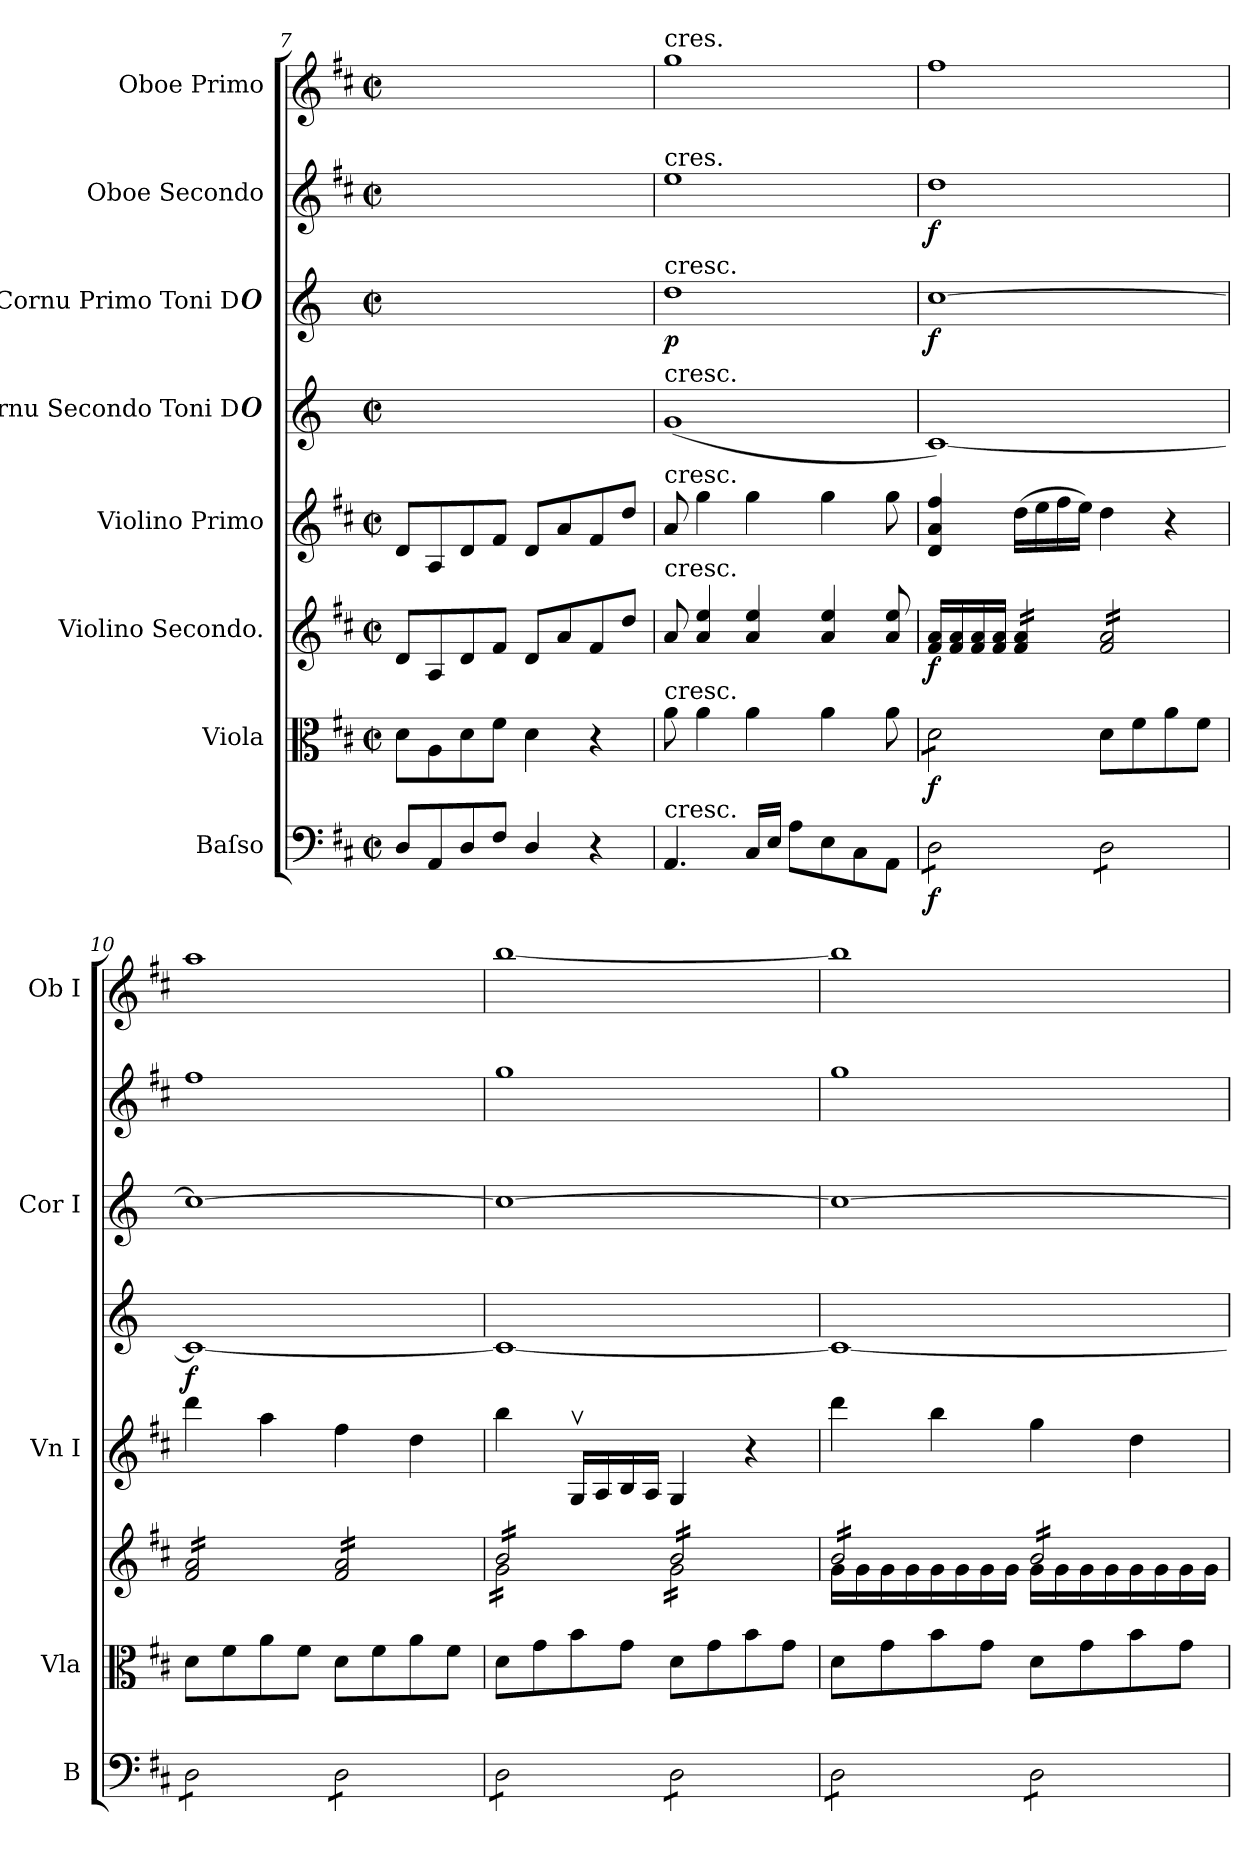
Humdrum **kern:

**kern	**dynam	**kern	**dynam	**kern	**dynam	**kern	**dynam	**kern	**dynam	**kern	**dynam	**kern	**dynam	**kern	**dynam
*part8	*part8	*part7	*part7	*part6	*part6	*part5	*part5	*part4	*part4	*part3	*part3	*part2	*part2	*part1	*part1
*staff8	*staff8	*staff7	*staff7	*staff6	*staff6	*staff5	*staff5	*staff4	*staff4	*staff3	*staff3	*staff2	*staff2	*staff1	*staff1
*I"Baſso	*	*I"Viola	*	*I"Violino Secondo.	*	*I"Violino Primo	*	*I"Cornu Secondo Toni D#	*	*I"Cornu Primo Toni D#	*	*I"Oboe Secondo	*	*I"Oboe Primo	*
*I'B	*	*I'Vla	*	*	*	*I'Vn I	*	*	*	*I'Cor I	*	*	*	*I'Ob I	*
*clefF4	*	*clefC3	*	*clefG2	*	*clefG2	*	*clefG2	*	*clefG2	*	*clefG2	*	*clefG2	*
*	*	*	*	*	*	*	*	*ITrd-1c-2	*	*ITrd-1c-2	*	*	*	*	*
*k[f#c#]	*	*k[f#c#]	*	*k[f#c#]	*	*k[f#c#]	*	*k[f#c#]	*	*k[f#c#]	*	*k[f#c#]	*	*k[f#c#]	*
*D:	*	*D:	*	*D:	*	*D:	*	*	*	*	*	*D:	*	*D:	*
*M2/2	*	*M2/2	*	*M2/2	*	*M2/2	*	*M2/2	*	*M2/2	*	*M2/2	*	*M2/2	*
*met(c|)	*	*met(c|)	*	*met(c|)	*	*met(c|)	*	*met(c|)	*	*met(c|)	*	*met(c|)	*	*met(c|)	*
=7	=7	=7	=7	=7	=7	=7	=7	=7	=7	=7	=7	=7	=7	=7	=7
8D/L	.	8d\L	.	8d/L	.	8d/L	.	1ryy	.	1ryy	.	1ryy	.	1ryy	.
8AA/	.	8A\	.	8A/	.	8A/	.	.	.	.	.	.	.	.	.
8D/	.	8d\	.	8d/	.	8d/	.	.	.	.	.	.	.	.	.
8F#/J	.	8f#\J	.	8f#/J	.	8f#/J	.	.	.	.	.	.	.	.	.
4D/	.	4d\	.	8d/L	.	8d/L	.	.	.	.	.	.	.	.	.
.	.	.	.	8a/	.	8a/	.	.	.	.	.	.	.	.	.
4r	.	4r	.	8f#/	.	8f#/	.	.	.	.	.	.	.	.	.
.	.	.	.	8dd/J	.	8dd/J	.	.	.	.	.	.	.	.	.
=8	=8	=8	=8	=8	=8	=8	=8	=8	=8	=8	=8	=8	=8	=8	=8
!	!	!	!	!	!	!	!	!	!	!	!	!	!	!LO:TX:t=cres.	!
!	!	!	!	!	!	!	!	!	!	!	!	!LO:TX:t=cres.	!	!	!
!	!	!	!	!	!	!	!	!	!	!LO:TX:t=cresc.	!	!	!	!	!
!	!	!	!	!	!	!	!	!LO:TX:t=cresc.	!	!	!	!	!	!	!
!	!	!	!	!	!	!LO:TX:t=cresc.	!	!	!	!	!	!	!	!	!
!	!	!	!	!LO:TX:t=cresc.	!	!	!	!	!	!	!	!	!	!	!
!	!	!LO:TX:t=cresc.	!	!	!	!	!	!	!	!	!	!	!	!	!
!LO:TX:t=cresc.	!	!	!	!	!	!	!	!	!	!	!	!	!	!	!
4.AA/	.	8a\	.	8a/	.	8a/	.	(<1a	.	1ee	p	1ee	.	1gg	.
.	.	4a\	.	4a/ 4ee/	.	4gg\	.	.	.	.	.	.	.	.	.
16C#/LL	.	4a\	.	4a/ 4ee/	.	4gg\	.	.	.	.	.	.	.	.	.
16E/JJ	.	.	.	.	.	.	.	.	.	.	.	.	.	.	.
8A\L	.	.	.	.	.	.	.	.	.	.	.	.	.	.	.
8E\	.	4a\	.	4a/ 4ee/	.	4gg\	.	.	.	.	.	.	.	.	.
8C#\	.	.	.	.	.	.	.	.	.	.	.	.	.	.	.
8AA\J	.	8a\	.	8a/ 8ee/	.	8gg\	.	.	.	.	.	.	.	.	.
=9	=9	=9	=9	=9	=9	=9	=9	=9	=9	=9	=9	=9	=9	=9	=9
*tremolo	*	*	*	*	*	*	*	*	*	*	*	*	*	*	*
*	*	*tremolo	*	*	*	*	*	*	*	*	*	*	*	*	*
8D\L	f	8d\L	f	16f#/ 16a/LL	f	4d/ 4a/ 4ff#/	fortiſs	[1d)	.	[<1dd	f	1dd	f	1ff#	fortiſ
.	.	.	.	16f#/ 16a/	.	.	.	.	.	.	.	.	.	.	.
8D\	.	8d\	.	16f#/ 16a/	.	.	.	.	.	.	.	.	.	.	.
.	.	.	.	16f#/ 16a/JJ	.	.	.	.	.	.	.	.	.	.	.
*	*	*	*	*tremolo	*	*	*	*	*	*	*	*	*	*	*
8D\	.	8d\	.	16f#/ 16a/LL	.	(16dd\LL	.	.	.	.	.	.	.	.	.
.	.	.	.	16f#/ 16a/	.	16ee\	.	.	.	.	.	.	.	.	.
8D\J	.	8d\J	.	16f#/ 16a/	.	16ff#\	.	.	.	.	.	.	.	.	.
*	*	*Xtremolo	*	*	*	*	*	*	*	*	*	*	*	*	*
.	.	.	.	16f#/ 16a/JJ	.	16ee\JJ)	.	.	.	.	.	.	.	.	.
8D\L	.	8d\L	.	16f#/ 16a/LL	.	4dd\	.	.	.	.	.	.	.	.	.
.	.	.	.	16f#/ 16a/	.	.	.	.	.	.	.	.	.	.	.
8D\	.	8f#\	.	16f#/ 16a/	.	.	.	.	.	.	.	.	.	.	.
.	.	.	.	16f#/ 16a/	.	.	.	.	.	.	.	.	.	.	.
8D\	.	8a\	.	16f#/ 16a/	.	4r	.	.	.	.	.	.	.	.	.
.	.	.	.	16f#/ 16a/	.	.	.	.	.	.	.	.	.	.	.
8D\J	.	8f#\J	.	16f#/ 16a/	.	.	.	.	.	.	.	.	.	.	.
.	.	.	.	16f#/ 16a/JJ	.	.	.	.	.	.	.	.	.	.	.
=10	=10	=10	=10	=10	=10	=10	=10	=10	=10	=10	=10	=10	=10	=10	=10
8D\L	.	8d\L	.	16f#/ 16a/LL	.	4ddd\	.	1d_	f	1dd_<	.	1ff#	.	1aa	.
.	.	.	.	16f#/ 16a/	.	.	.	.	.	.	.	.	.	.	.
8D\	.	8f#\	.	16f#/ 16a/	.	.	.	.	.	.	.	.	.	.	.
.	.	.	.	16f#/ 16a/	.	.	.	.	.	.	.	.	.	.	.
8D\	.	8a\	.	16f#/ 16a/	.	4aa\	.	.	.	.	.	.	.	.	.
.	.	.	.	16f#/ 16a/	.	.	.	.	.	.	.	.	.	.	.
8D\J	.	8f#\J	.	16f#/ 16a/	.	.	.	.	.	.	.	.	.	.	.
.	.	.	.	16f#/ 16a/JJ	.	.	.	.	.	.	.	.	.	.	.
8D\L	.	8d\L	.	16f#/ 16a/LL	.	4ff#\	.	.	.	.	.	.	.	.	.
.	.	.	.	16f#/ 16a/	.	.	.	.	.	.	.	.	.	.	.
8D\	.	8f#\	.	16f#/ 16a/	.	.	.	.	.	.	.	.	.	.	.
.	.	.	.	16f#/ 16a/	.	.	.	.	.	.	.	.	.	.	.
8D\	.	8a\	.	16f#/ 16a/	.	4dd\	.	.	.	.	.	.	.	.	.
.	.	.	.	16f#/ 16a/	.	.	.	.	.	.	.	.	.	.	.
8D\J	.	8f#\J	.	16f#/ 16a/	.	.	.	.	.	.	.	.	.	.	.
.	.	.	.	16f#/ 16a/JJ	.	.	.	.	.	.	.	.	.	.	.
=11	=11	=11	=11	=11	=11	=11	=11	=11	=11	=11	=11	=11	=11	=11	=11
*	*	*	*	*^	*	*	*	*	*	*	*	*	*	*	*
8D\L	.	8d\L	.	16b/LL	16g\LL	.	4bb\	.	1d_	.	1dd_<	.	1gg\	.	[1bb/	.
.	.	.	.	16b/	16g\	.	.	.	.	.	.	.	.	.	.	.
8D\	.	8g\	.	16b/	16g\	.	.	.	.	.	.	.	.	.	.	.
.	.	.	.	16b/	16g\	.	.	.	.	.	.	.	.	.	.	.
8D\	.	8b\	.	16b/	16g\	.	16Gv/LL	.	.	.	.	.	.	.	.	.
.	.	.	.	16b/	16g\	.	16A/	.	.	.	.	.	.	.	.	.
8D\J	.	8g\J	.	16b/	16g\	.	16B/	.	.	.	.	.	.	.	.	.
.	.	.	.	16b/JJ	16g\JJ	.	16A/JJ	.	.	.	.	.	.	.	.	.
8D\L	.	8d\L	.	16b/LL	16g\LL	.	4G/	.	.	.	.	.	.	.	.	.
.	.	.	.	16b/	16g\	.	.	.	.	.	.	.	.	.	.	.
8D\	.	8g\	.	16b/	16g\	.	.	.	.	.	.	.	.	.	.	.
.	.	.	.	16b/	16g\	.	.	.	.	.	.	.	.	.	.	.
8D\	.	8b\	.	16b/	16g\	.	4r	.	.	.	.	.	.	.	.	.
.	.	.	.	16b/	16g\	.	.	.	.	.	.	.	.	.	.	.
8D\J	.	8g\J	.	16b/	16g\	.	.	.	.	.	.	.	.	.	.	.
.	.	.	.	16b/JJ	16g\JJ	.	.	.	.	.	.	.	.	.	.	.
=12	=12	=12	=12	=12	=12	=12	=12	=12	=12	=12	=12	=12	=12	=12	=12	=12
8D\L	.	8d\L	.	16b/LL	16g\LL	.	4ddd\	.	1d_	.	1dd_	.	1gg	.	1bb]	.
.	.	.	.	16b/	16g\	.	.	.	.	.	.	.	.	.	.	.
8D\	.	8g\	.	16b/	16g\	.	.	.	.	.	.	.	.	.	.	.
.	.	.	.	16b/	16g\	.	.	.	.	.	.	.	.	.	.	.
8D\	.	8b\	.	16b/	16g\	.	4bb\	.	.	.	.	.	.	.	.	.
.	.	.	.	16b/	16g\	.	.	.	.	.	.	.	.	.	.	.
8D\J	.	8g\J	.	16b/	16g\	.	.	.	.	.	.	.	.	.	.	.
.	.	.	.	16b/JJ	16g\JJ	.	.	.	.	.	.	.	.	.	.	.
8D\L	.	8d\L	.	16b/LL	16g\LL	.	4gg\	.	.	.	.	.	.	.	.	.
.	.	.	.	16b/	16g\	.	.	.	.	.	.	.	.	.	.	.
8D\	.	8g\	.	16b/	16g\	.	.	.	.	.	.	.	.	.	.	.
.	.	.	.	16b/	16g\	.	.	.	.	.	.	.	.	.	.	.
8D\	.	8b\	.	16b/	16g\	.	4dd\	.	.	.	.	.	.	.	.	.
.	.	.	.	16b/	16g\	.	.	.	.	.	.	.	.	.	.	.
8D\J	.	8g\J	.	16b/	16g\	.	.	.	.	.	.	.	.	.	.	.
*Xtremolo	*	*	*	*	*	*	*	*	*	*	*	*	*	*	*	*
.	.	.	.	16b/JJ	16g\JJ	.	.	.	.	.	.	.	.	.	.	.
*	*	*	*	*Xtremolo	*	*	*	*	*	*	*	*	*	*	*	*
*	*	*	*	*v	*v	*	*	*	*	*	*	*	*	*	*	*
=	=	=	=	=	=	=	=	=	=	=	=	=	=	=	=
*-	*-	*-	*-	*-	*-	*-	*-	*-	*-	*-	*-	*-	*-	*-	*-
